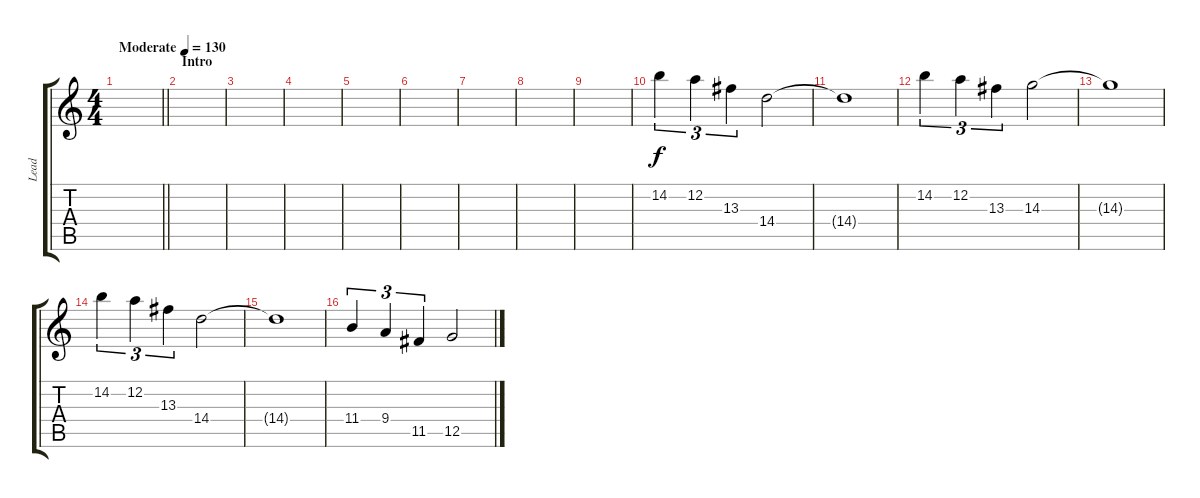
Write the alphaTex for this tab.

\track ("Lead" "Lead") {instrument overdrivenguitar}
\staff {score tabs}
\tuning (D4 A3 F3 C3 G2 C2) {hide}
\ts (4 4)
\tempo (130 "Moderate")
\clef g2
\barLineRight lightlight
\ks c
|
\section ("" "Intro")
|
|
|
|
|
|
|
|
14.2.4{tu (3 2) beam merge} 12.2.4{tu (3 2) beam merge} 13.3.4{tu (3 2) beam merge} 14.4.2 |
14.4{t}.1 |
14.2.4{tu (3 2) beam merge} 12.2.4{tu (3 2) beam merge} 13.3.4{tu (3 2) beam merge} 14.3.2 |
14.3{t}.1 |
14.2.4{tu (3 2) beam merge} 12.2.4{tu (3 2) beam merge} 13.3.4{tu (3 2) beam merge} 14.4.2 |
14.4{t}.1 |
11.4.4{tu (3 2) beam merge} 9.4.4{tu (3 2) beam merge} 11.5.4{tu (3 2) beam merge} 12.5.2
